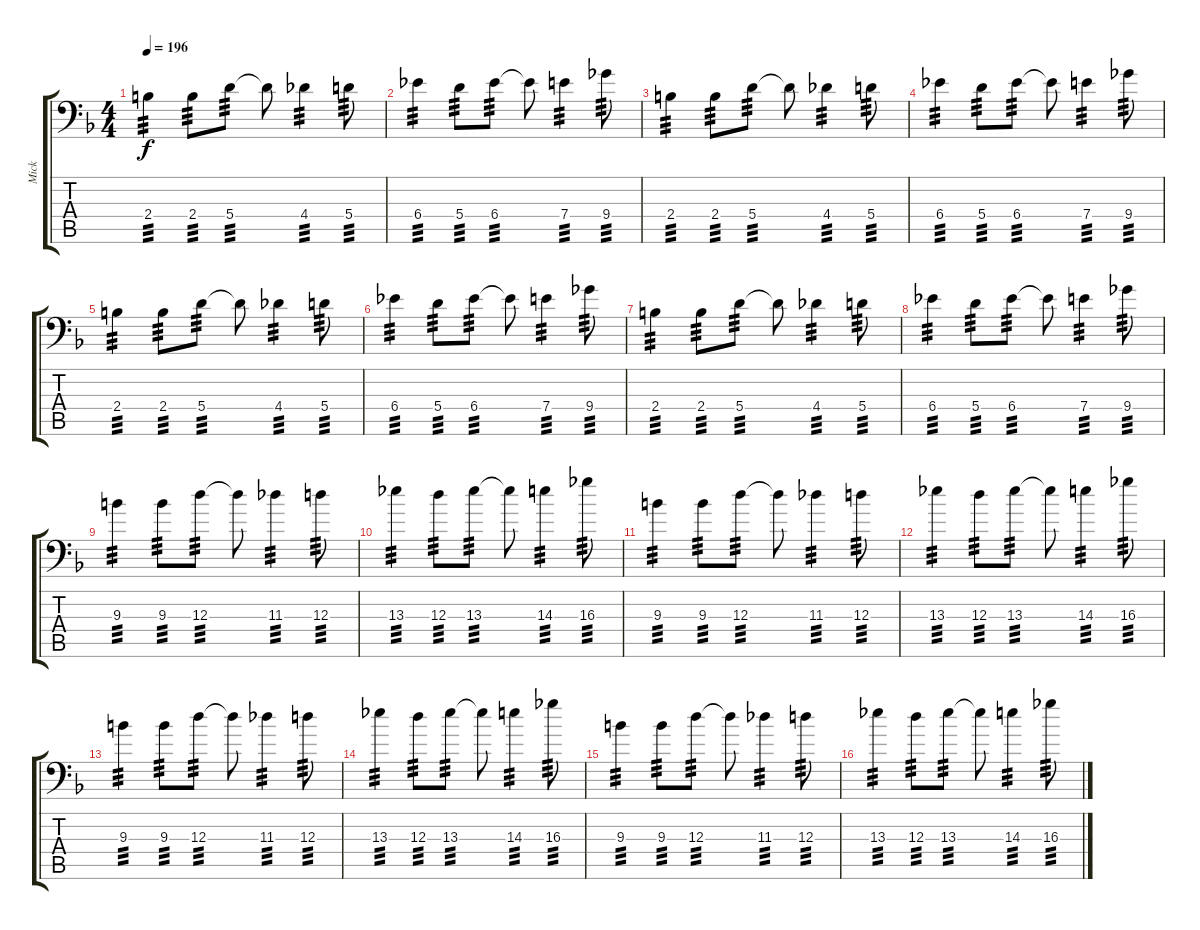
\track ("Mick" "Mick") {instrument distortionguitar}
\staff {score tabs}
\tuning (B3 Gb3 D3 A2 E2 A1) {hide}
\ts (4 4)
\tempo 196
\clef f4
\ks dminor
2.4.4{tp 3 dy f} 2.4.8{tp 3} 5.4.8{tp 3} 5.4{t}.8 4.4.4{tp 3} 5.4.8{tp 3} |
6.4.4{tp 3} 5.4.8{tp 3} 6.4.8{tp 3} 6.4{t}.8 7.4.4{tp 3} 9.4.8{tp 3} |
2.4.4{tp 3} 2.4.8{tp 3} 5.4.8{tp 3} 5.4{t}.8 4.4.4{tp 3} 5.4.8{tp 3} |
6.4.4{tp 3} 5.4.8{tp 3} 6.4.8{tp 3} 6.4{t}.8 7.4.4{tp 3} 9.4.8{tp 3} |
2.4.4{tp 3} 2.4.8{tp 3} 5.4.8{tp 3} 5.4{t}.8 4.4.4{tp 3} 5.4.8{tp 3} |
6.4.4{tp 3} 5.4.8{tp 3} 6.4.8{tp 3} 6.4{t}.8 7.4.4{tp 3} 9.4.8{tp 3} |
2.4.4{tp 3} 2.4.8{tp 3} 5.4.8{tp 3} 5.4{t}.8 4.4.4{tp 3} 5.4.8{tp 3} |
6.4.4{tp 3} 5.4.8{tp 3} 6.4.8{tp 3} 6.4{t}.8 7.4.4{tp 3} 9.4.8{tp 3} |
9.3.4{tp 3} 9.3.8{tp 3} 12.3.8{tp 3} 12.3{t}.8 11.3.4{tp 3} 12.3.8{tp 3} |
13.3.4{tp 3} 12.3.8{tp 3} 13.3.8{tp 3} 13.3{t}.8 14.3.4{tp 3} 16.3.8{tp 3} |
9.3.4{tp 3} 9.3.8{tp 3} 12.3.8{tp 3} 12.3{t}.8 11.3.4{tp 3} 12.3.8{tp 3} |
13.3.4{tp 3} 12.3.8{tp 3} 13.3.8{tp 3} 13.3{t}.8 14.3.4{tp 3} 16.3.8{tp 3} |
9.3.4{tp 3} 9.3.8{tp 3} 12.3.8{tp 3} 12.3{t}.8 11.3.4{tp 3} 12.3.8{tp 3} |
13.3.4{tp 3} 12.3.8{tp 3} 13.3.8{tp 3} 13.3{t}.8 14.3.4{tp 3} 16.3.8{tp 3} |
9.3.4{tp 3} 9.3.8{tp 3} 12.3.8{tp 3} 12.3{t}.8 11.3.4{tp 3} 12.3.8{tp 3} |
13.3.4{tp 3} 12.3.8{tp 3} 13.3.8{tp 3} 13.3{t}.8 14.3.4{tp 3} 16.3.8{tp 3}
